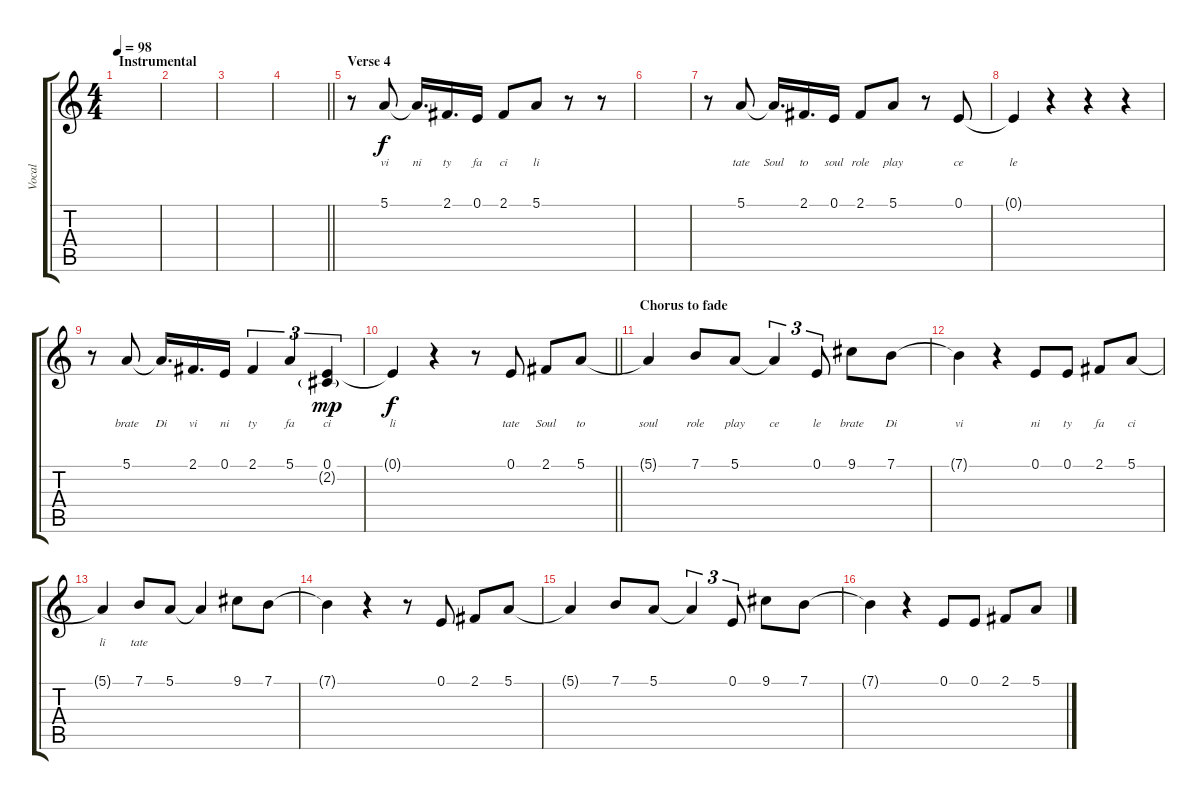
\track ("Vocal" "Vocal") {instrument acousticgrandpiano}
\staff {score tabs}
\tuning (E4 B3 G3 D3 A2 E2) {hide}
\ts (4 4)
\section ("" "Instrumental")
\tempo 98
\clef g2
\ks c
|
|
|
\barLineRight lightlight
|
\section ("" "Verse 4")
r.8 5.1.8{lyrics (0 "vi") lyrics (1 "") lyrics (2 "") lyrics (3 "") lyrics (4 "")} 5.1{t}.16{d lyrics (0 "ni") lyrics (1 "") lyrics (2 "") lyrics (3 "") lyrics (4 "")} 2.1.16{d lyrics (0 "ty") lyrics (1 "") lyrics (2 "") lyrics (3 "") lyrics (4 "")} 0.1.16{lyrics (0 "fa") lyrics (1 "") lyrics (2 "") lyrics (3 "") lyrics (4 "")} 2.1.8{lyrics (0 "ci") lyrics (1 "") lyrics (2 "") lyrics (3 "") lyrics (4 "")} 5.1.8{lyrics (0 "li") lyrics (1 "") lyrics (2 "") lyrics (3 "") lyrics (4 "")} r.8 r.8 |
|
r.8 5.1.8{lyrics (0 "tate") lyrics (1 "") lyrics (2 "") lyrics (3 "") lyrics (4 "")} 5.1{t}.16{d lyrics (0 "Soul") lyrics (1 "") lyrics (2 "") lyrics (3 "") lyrics (4 "")} 2.1.16{d lyrics (0 "to") lyrics (1 "") lyrics (2 "") lyrics (3 "") lyrics (4 "")} 0.1.16{lyrics (0 "soul") lyrics (1 "") lyrics (2 "") lyrics (3 "") lyrics (4 "")} 2.1.8{lyrics (0 "role") lyrics (1 "") lyrics (2 "") lyrics (3 "") lyrics (4 "")} 5.1.8{lyrics (0 "play") lyrics (1 "") lyrics (2 "") lyrics (3 "") lyrics (4 "")} r.8 0.1.8{lyrics (0 "ce") lyrics (1 "") lyrics (2 "") lyrics (3 "") lyrics (4 "")} |
0.1{t}.4{lyrics (0 "le") lyrics (1 "") lyrics (2 "") lyrics (3 "") lyrics (4 "")} r.4 r.4 r.4 |
r.8 5.1.8{lyrics (0 "brate") lyrics (1 "") lyrics (2 "") lyrics (3 "") lyrics (4 "")} 5.1{t}.16{d lyrics (0 "Di") lyrics (1 "") lyrics (2 "") lyrics (3 "") lyrics (4 "")} 2.1.16{d lyrics (0 "vi") lyrics (1 "") lyrics (2 "") lyrics (3 "") lyrics (4 "")} 0.1.16{lyrics (0 "ni") lyrics (1 "") lyrics (2 "") lyrics (3 "") lyrics (4 "")} 2.1.4{tu (3 2) lyrics (0 "ty") lyrics (1 "") lyrics (2 "") lyrics (3 "") lyrics (4 "")} 5.1.4{tu (3 2) lyrics (0 "fa") lyrics (1 "") lyrics (2 "") lyrics (3 "") lyrics (4 "")} (0.1 2.2{g}).4{tu (3 2) lyrics (0 "ci") lyrics (1 "") lyrics (2 "") lyrics (3 "") lyrics (4 "") dy mp} |
\barLineRight lightlight
0.1{t}.4{lyrics (0 "li") lyrics (1 "") lyrics (2 "") lyrics (3 "") lyrics (4 "") dy f} r.4 r.8 0.1.8{lyrics (0 "tate") lyrics (1 "") lyrics (2 "") lyrics (3 "") lyrics (4 "")} 2.1.8{lyrics (0 "Soul") lyrics (1 "") lyrics (2 "") lyrics (3 "") lyrics (4 "")} 5.1.8{lyrics (0 "to") lyrics (1 "") lyrics (2 "") lyrics (3 "") lyrics (4 "")} |
\section ("" "Chorus to fade")
5.1{t}.4{lyrics (0 "soul") lyrics (1 "") lyrics (2 "") lyrics (3 "") lyrics (4 "")} 7.1.8{lyrics (0 "role") lyrics (1 "") lyrics (2 "") lyrics (3 "") lyrics (4 "")} 5.1.8{lyrics (0 "play") lyrics (1 "") lyrics (2 "") lyrics (3 "") lyrics (4 "")} 5.1{t}.4{tu (3 2) lyrics (0 "ce") lyrics (1 "") lyrics (2 "") lyrics (3 "") lyrics (4 "")} 0.1.8{tu (3 2) lyrics (0 "le") lyrics (1 "") lyrics (2 "") lyrics (3 "") lyrics (4 "")} 9.1.8{lyrics (0 "brate") lyrics (1 "") lyrics (2 "") lyrics (3 "") lyrics (4 "")} 7.1.8{lyrics (0 "Di") lyrics (1 "") lyrics (2 "") lyrics (3 "") lyrics (4 "")} |
7.1{t}.4{lyrics (0 "vi") lyrics (1 "") lyrics (2 "") lyrics (3 "") lyrics (4 "")} r.4 0.1.8{lyrics (0 "ni") lyrics (1 "") lyrics (2 "") lyrics (3 "") lyrics (4 "")} 0.1.8{lyrics (0 "ty") lyrics (1 "") lyrics (2 "") lyrics (3 "") lyrics (4 "")} 2.1.8{lyrics (0 "fa") lyrics (1 "") lyrics (2 "") lyrics (3 "") lyrics (4 "")} 5.1.8{lyrics (0 "ci") lyrics (1 "") lyrics (2 "") lyrics (3 "") lyrics (4 "")} |
5.1{t}.4{lyrics (0 "li") lyrics (1 "") lyrics (2 "") lyrics (3 "") lyrics (4 "")} 7.1.8{lyrics (0 "tate") lyrics (1 "") lyrics (2 "") lyrics (3 "") lyrics (4 "")} 5.1.8 5.1{t}.4 9.1.8 7.1.8 |
7.1{t}.4 r.4 r.8 0.1.8 2.1.8 5.1.8 |
5.1{t}.4 7.1.8 5.1.8 5.1{t}.4{tu (3 2)} 0.1.8{tu (3 2)} 9.1.8 7.1.8 |
7.1{t}.4 r.4 0.1.8 0.1.8 2.1.8 5.1.8
